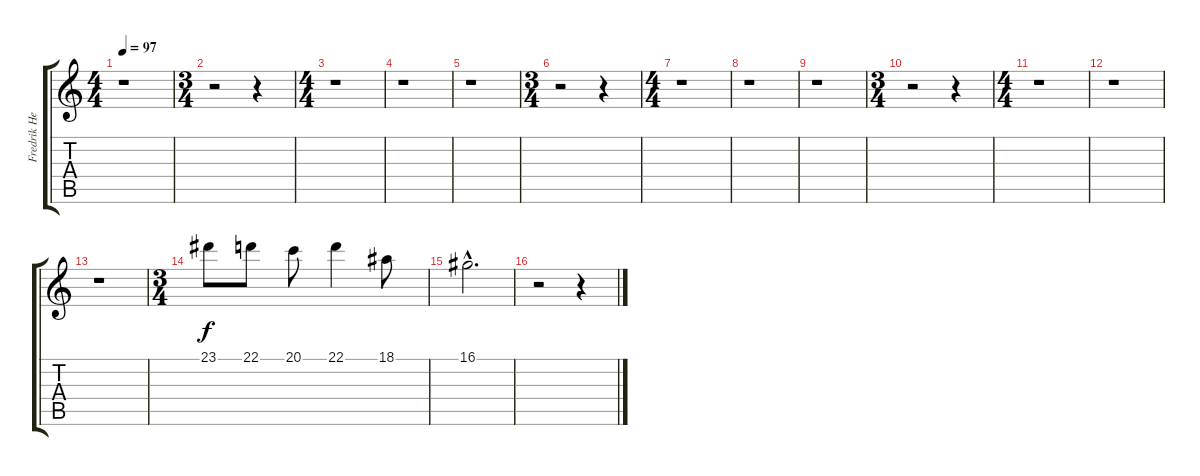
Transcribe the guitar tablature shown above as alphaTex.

\track ("Fredrik Hermansson" "Fredrik He") {instrument acousticgrandpiano}
\staff {score tabs}
\tuning (E4 B3 G3 D3 A2 E2) {hide}
\ts (4 4)
\tempo 97
\clef g2
\ks c
r.1{dy f} |
\ts (3 4)
r.2 r.4 |
\ts (4 4)
r.1 |
r.1 |
r.1 |
\ts (3 4)
r.2 r.4 |
\ts (4 4)
r.1 |
r.1 |
r.1 |
\ts (3 4)
r.2 r.4 |
\ts (4 4)
r.1 |
r.1 |
r.1 |
\ts (3 4)
23.1.8 22.1.8 20.1.8 22.1.4 18.1.8 |
16.1{hac}.2{d} |
r.2 r.4
